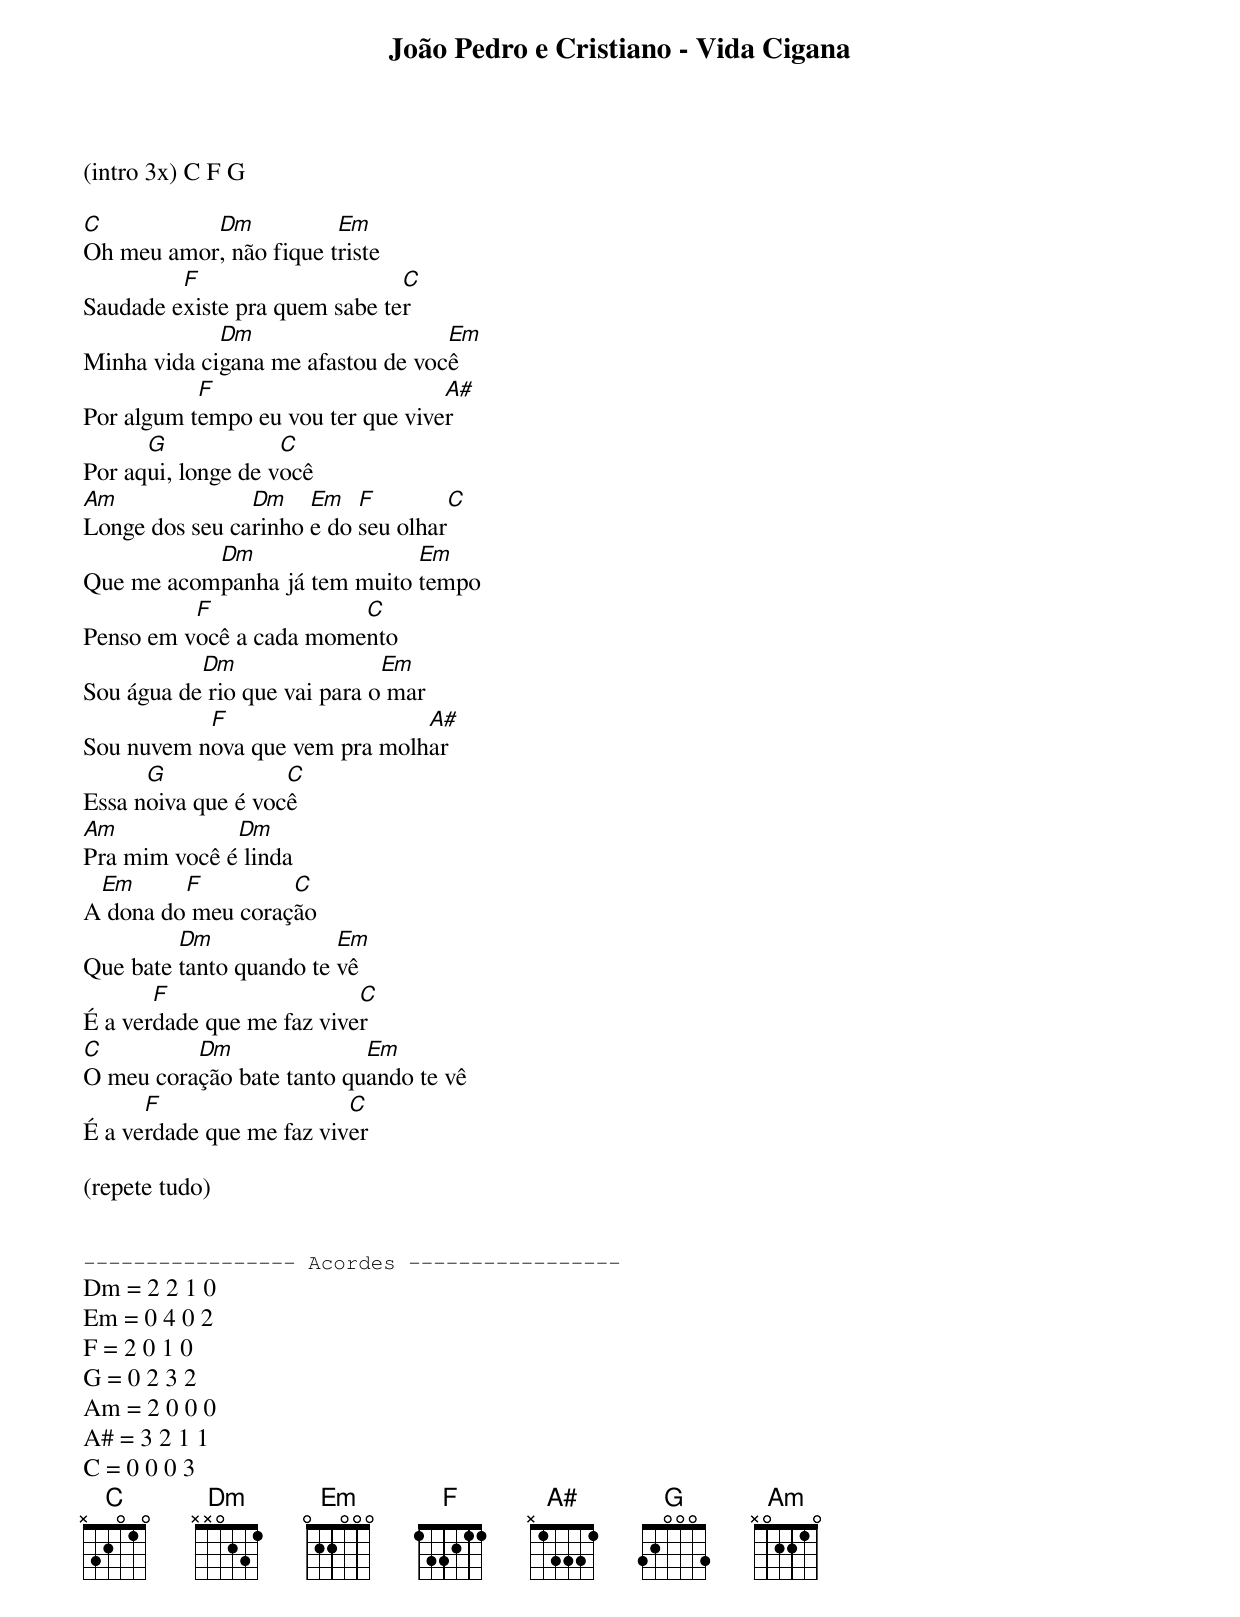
João Pedro e Cristiano - Vida Cigana

(intro 3x) C F G

C          Dm           Em
Oh meu amor, não fique triste
         F                     C
Saudade existe pra quem sabe ter
             Dm                    Em
Minha vida cigana me afastou de você
           F                       A#
Por algum tempo eu vou ter que viver
      G             C
Por aqui, longe de você
Am              Dm    Em   F          C
Longe dos seu carinho e do seu olhar
           Dm                 Em
Que me acompanha já tem muito tempo
          F              C
Penso em você a cada momento
           Dm                 Em
Sou água de rio que vai para o mar
           F                   A#
Sou nuvem nova que vem pra molhar
      G             C
Essa noiva que é você
Am            Dm
Pra mim você é linda
 Em      F         C
A dona do meu coração
         Dm              Em
Que bate tanto quando te vê
       F                   C
É a verdade que me faz viver
C         Dm               Em
O meu coração bate tanto quando te vê
      F                   C
É a verdade que me faz viver

(repete tudo)


----------------- Acordes -----------------
Dm = 2 2 1 0
Em = 0 4 0 2
F = 2 0 1 0
G = 0 2 3 2
Am = 2 0 0 0
A# = 3 2 1 1
C = 0 0 0 3
